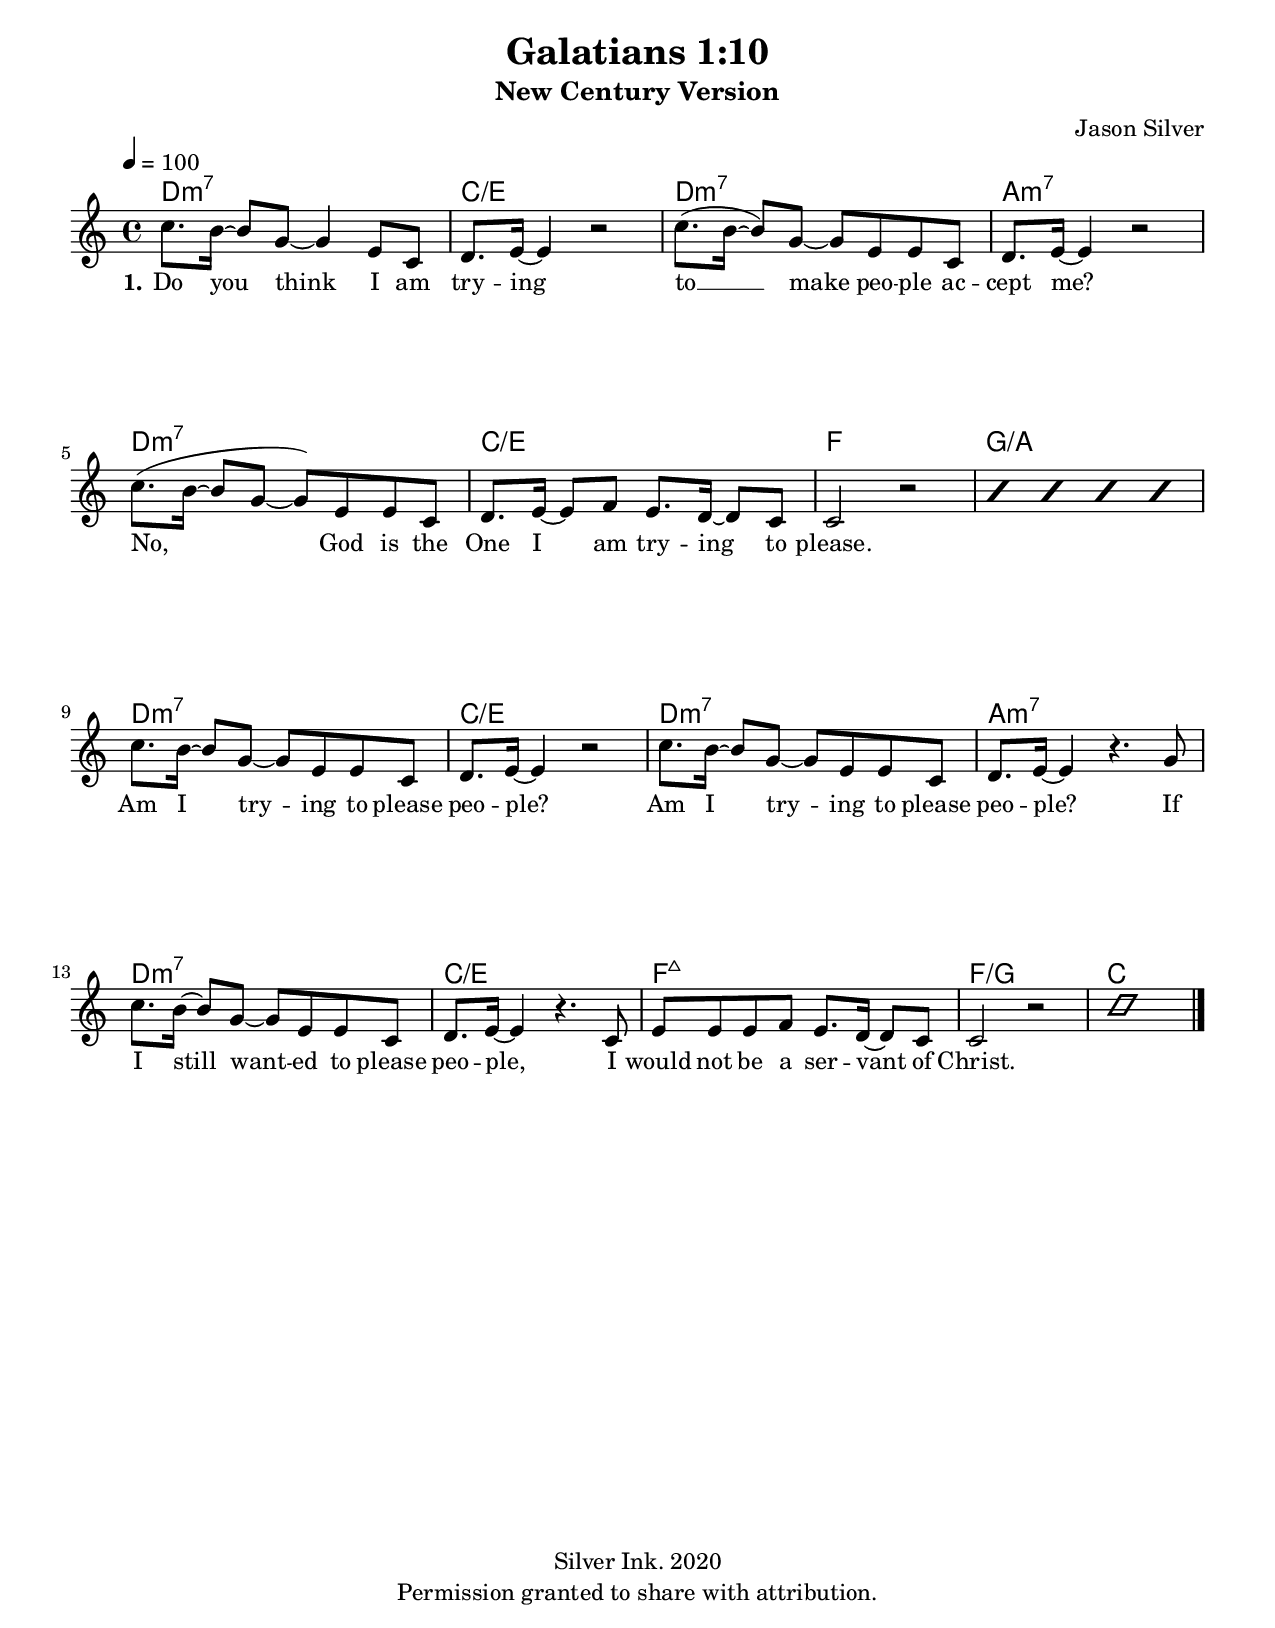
\language "english"
\version "2.18.3"
#(define (line-break-every-nth-engraver bars-per-line)
  (lambda (context)
     (make-engraver
       (acknowledgers ((paper-column-interface engraver grob source-engraver)
         (let ((current-bar (ly:context-property context 'currentBarNumber)))
           (if (= (remainder current-bar bars-per-line) 1)
               (if (eq? #t (ly:grob-property grob 'non-musical))
                   (set! (ly:grob-property grob 'line-break-permission) 'force)
                   (set! (ly:grob-property grob 'line-break-permission)
'())))))))))

\header {
  title = "Galatians 1:10"
  subtitle = "New Century Version"
  composer = "Jason Silver"
  poet = ""
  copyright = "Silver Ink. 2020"
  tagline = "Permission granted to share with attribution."
}
\paper {
  top-margin = #10
  bottom-margin = #4
  right-margin = #12
  left-margin = #12
  indent = #0
 	%min-systems-per-page = 10 % this allows you to squish line spacing

  % the distance between two systems in the same score:
  system-system-spacing = #'((basic-distance . 25 ) (minimum-distance . .10) (padding . 6 ) (stretchability . 00))
  % the distance between the last system of a score and the first system of the score that follows it, when no (title or top-level) markup exists between them:
  score-system-spacing = #'((basic-distance . 0) (minimum-distance . 0) (padding . 0) (stretchability . 0))
  % the distance between a (title or top-level) markup and the system that follows it:
  markup-system-spacing = #'((basic-distance . 0) (padding . 0) (stretchability . 0))
  % the distance between the last system of a score and the (title or top-level) markup that follows it:
  score-markup-spacing = #'((basic-distance . 0) (padding . 0) (stretchability . 0))
  % the distance between two (title or top-level) markups:
  markup-markup-spacing = #'((basic-distance . 0) (padding . 0))
  % the distance from the top of the printable area (i.e. the bottom of the top margin) to the first system on a page, when there is no (title or top-level) markup between the two:
  top-system-spacing = #'((basic-distance . 0) (minimum-distance . 0) (padding . 0))
  % the distance from the top of the printable area (i.e. the bottom of the top margin) to the first (title or top-level) markup on a page, when there is no system between the two:
  top-markup-spacing = #'((basic-distance . 0) (minimum-distance . 0) (padding . 0))
  % the distance from the last system or top-level markup on a page to the bottom of the printable area (i.e. the top of the bottom margin):
  last-bottom-spacing = #'((basic-distance . 0 ) (minimum-distance . 0) (padding . 0) (stretchability . 0))

  paper-width = 21.59\cm
  paper-height = 27.94\cm
}
slashOn = {
  \override Rest #'stencil = #ly:percent-repeat-item-interface::beat-slash
  \override Rest #'thickness = #'0.48
  \override Rest #'slope = #'1.2
  \override Rest #'Y-offset = #'-.0
}
slashOff = {
  \revert Rest #'stencil
}
LyricFontSize = #.5
lyricNote = {
  % use \once \set melismaBusyProperties = #'(tieMelismaBusy) on the tie where the note sits
  \once \override Lyrics.LyricText.font-shape = #'italic
  \once \override Lyrics.LyricText.font-size = #.2
  \once \override LyricText.self-alignment-X = #LEFT
}
lyricNotePlacement = {
	\once \override NoteHead.stencil = #ly:text-interface::print
	\once \override NoteHead.text = \markup \musicglyph #"rests.2"
	\once  \hide Stem
}
sectionTitle = #(define-music-function
    (parser location theTitle)
    (string?)
    #{
    \mark \markup { \large \bold \concat { "            " #theTitle } }
    #}
)
textRepeats  = #(define-music-function
    (parser location theTitle)
    (string?)
    #{
    \once \override Score.RehearsalMark #'break-visibility = #'#(#t #t #f)
    \mark \markup { \right-align \small #theTitle }
    #}
)
GotoCoda = {
  \once \override Score.RehearsalMark #'break-visibility = #'#(#t #t #f)
  \mark \markup { \small \musicglyph #"scripts.coda" }
}
Coda = {
  \once \override Score.RehearsalMark #'break-visibility = #'#(#f #t #t)
  \mark \markup { \small \musicglyph #"scripts.coda" }
}
Segno = {
  \once \override Score.RehearsalMark #'break-visibility = #'#(#f #t #t)
  \mark \markup { \small \musicglyph #"scripts.segno" }
}
chExceptionMusic = {
  <c d e g>1-\markup { "2" } % notate as 1.2.3.5
  <c f g>1-\markup {"sus"}
  <c a d g>1-\markup { "m2" } % 1.6.2.
  <c e g d'>1-\markup { \super "add9" } % 1.3.5.9
  <c ef g d'>1-\markup { "m" \super "add9" } % 1.3.5.9
}
chExceptions = #(append (sequential-music-to-chord-exceptions chExceptionMusic #t) ignatzekExceptions)
chordNames = \chordmode {
	\set chordNameExceptions = #chExceptions
	\set chordChanges = ##t % ##t(true) or ##f(false)
	\set Staff.midiInstrument = #"string ensemble 1"
  d1:m7 c:/e d:m7 a:m7 d:m7 c:/e f g:/a
  d1:m7 c:/e d:m7 a:m7 d:m7 c:/e f:maj7 f:/g c
}
melody = \relative c'{
  \set Staff.midiInstrument = #"piano"
  %           \set melismaBusyProperties = #'()
  \time 4/4
	\key c  \major
	\clef treble
	\tempo 4 = 100
  \override Score.MetronomeMark.padding = #3
  c'8. b16~b8 g~g4 e8 c d8. e16~e4 r2 c'8. (b16~b8) g~g e e8 c d8. e16~e4 r2
  c'8. (b16~b8 g~g) e e c d8. e16~e8 f e8. d16~d8 c c2 r2 \slashOn r4 r r r \slashOff
  c'8. b16~b8 g~g e e c d8. e16~e4 r2 c'8. b16~b8 g~g e e8 c d8. e16~e4 r4. g8
  c8. b16~b8 g~g e e c d8. e16~e4 r4. c8 e e e f e8. d16~d8 c c2 r2 
  \improvisationOn c'1
  \bar "|."

}
nothing = \lyricmode {}
verseone = \lyricmode {
  \override LyricText #'font-size = \LyricFontSize
  \set stanza = "1."
  Do you think I am try -- ing to __ make peo -- ple ac -- cept me?
  No, God is the One I am try -- ing to please. 
  Am I try -- ing to please peo -- ple? 
  Am I try -- ing to please peo -- ple?
  If I still want -- ed to  please peo -- ple, 
  I would not be a ser -- vant of Christ.
}
versetwo = \lyricmode {
_ _ _ _ _ _ _ _ _ _ _ _ _ _
	\override LyricText #'font-size = \LyricFontSize
  _ _ \set stanza = "2."
}
versethree = \lyricmode {
	\override LyricText #'font-size = \LyricFontSize
	\set stanza = "3."
}
versefour = \lyricmode {
	\override LyricText #'font-size = \LyricFontSize
	\set stanza = "3."
}
versefive = \lyricmode {
	\override LyricText #'font-size = \LyricFontSize
	\set stanza = "4."
}
versesix = \lyricmode {
	\override LyricText #'font-size = \LyricFontSize
}
verseseven = \lyricmode {
	\override LyricText #'font-size = \LyricFontSize
}
verseeight = \lyricmode {
}
\score {
	<<
		\new ChordNames  \with {midiInstrument = #"piano"} {
			\chordNames
		}
		\new Staff
		<<
			\new Voice = "one" {
				\melody
			}
			\addlyrics {
				\verseone
			}
			\addlyrics {
				\versetwo
			}
			\addlyrics {
				\versethree
			}
			\addlyrics {
				\versefour
			}
			\addlyrics {
				\versefive
			}
			\addlyrics {
				\versesix
			}
			\addlyrics {
				\verseseven
			}
			\addlyrics {
				\verseeight
			}
			>>
	>>
	\layout {
		#(layout-set-staff-size 20)
		\context {
			\Score
			% \override NonMusicalPaperColumn #'line-break-permission = ##f
			%\consists #(line-break-every-nth-engraver 4)
		}
	}
	\midi { }
}